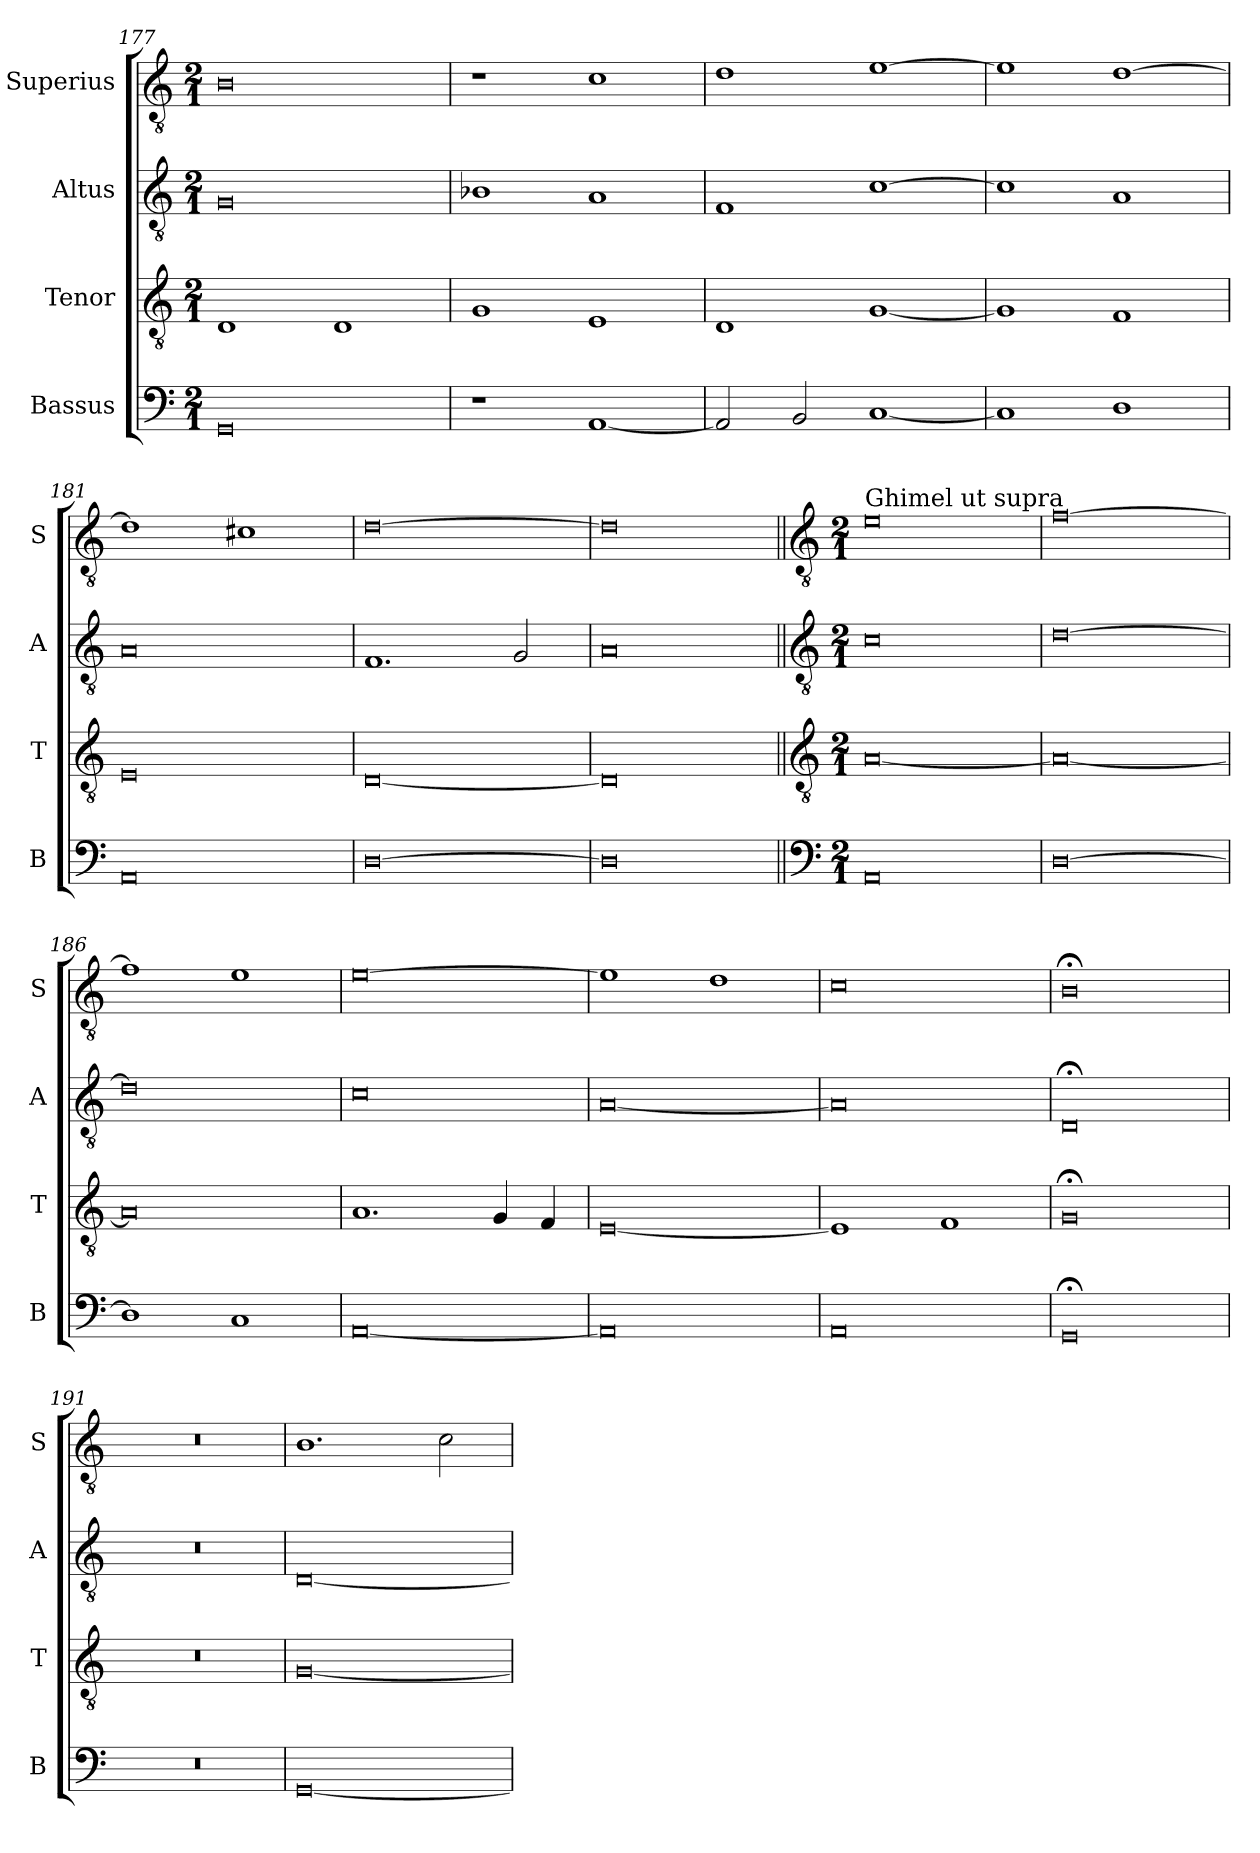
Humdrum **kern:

**kern	**kern	**kern	**kern
*part4	*part3	*part2	*part1
*staff4	*staff3	*staff2	*staff1
*I"Bassus	*I"Tenor	*I"Altus	*I"Superius
*I'B	*I'T	*I'A	*I'S
*clefF4	*clefGv2	*clefGv2	*clefGv2
*k[]	*k[]	*k[]	*k[]
*M2/1	*M2/1	*M2/1	*M2/1
=177	=177	=177	=177
0GG	1D	0G	0B
.	1D	.	.
=178	=178	=178	=178
1r	1G	1B-X	1r
[1AA	1E	1A	1c
=179	=179	=179	=179
2AA/]	1D	1F	1d
2BB/	.	.	.
[1C	[1G	[1c	[1e
=180	=180	=180	=180
1C]	1G]	1c]	1e]
1D	1F	1A	[1d
=181	=181	=181	=181
0AA	0E	0A	1d]
.	.	.	1c#X
=182	=182	=182	=182
[0D	[0D	1.F	[0d
.	.	2G/	.
=183	=183	=183	=183
0D]	0D]	0A	0d]
!!LO:LB:g=z
=184||	=184||	=184||	=184||
*clefF4	*clefGv2	*clefGv2	*clefGv2
*k[]	*k[]	*k[]	*k[]
*M2/1	*M2/1	*M2/1	*M2/1
!	!	!	!LO:TX:a:t=Ghimel ut supra
0AA	[0A	0c	0e
=185	=185	=185	=185
[0D	0A_	[0d	[0f
=186	=186	=186	=186
1D]	0A]	0d]	1f]
1C	.	.	1e
=187	=187	=187	=187
[0AA	1.A	0c	[0e
.	4G/	.	.
.	4F/	.	.
=188	=188	=188	=188
0AA]	[0E	[0A	1e]
.	.	.	1d
=189	=189	=189	=189
0AA	1E]	0A]	0c
.	1F	.	.
=190	=190	=190	=190
0GG;<	0G;<	0D;<	0B;<
=191	=191	=191	=191
0r	0r	0r	0r
=192	=192	=192	=192
[0GG	[0G	[0D	1.B
.	.	.	2c\
=	=	=	=
*-	*-	*-	*-
